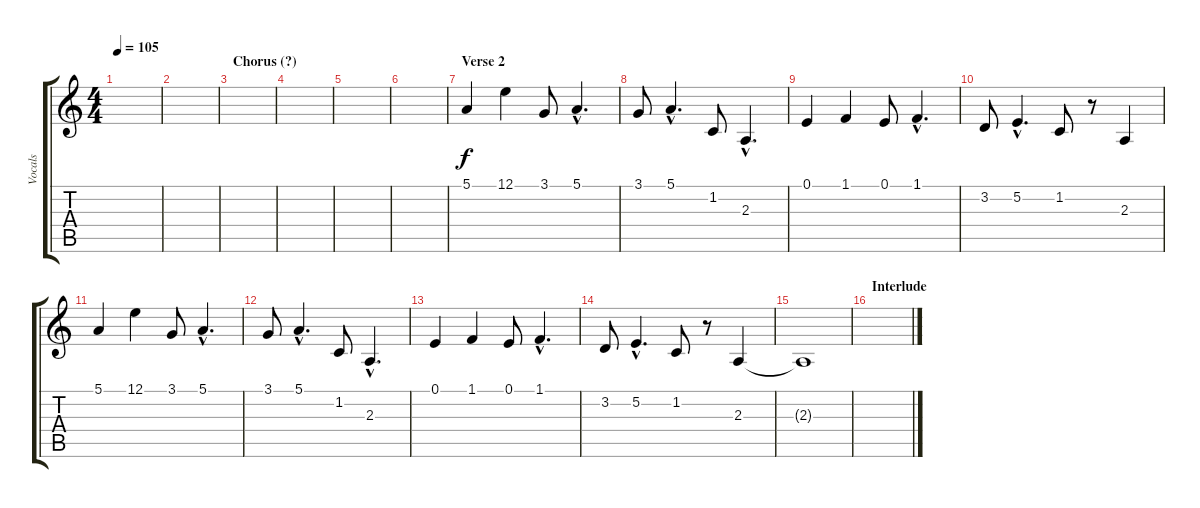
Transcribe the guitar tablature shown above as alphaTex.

\track ("Vocals" "Vocals") {instrument trumpet}
\staff {score tabs}
\tuning (E4 B3 G3 D3 A2 E2) {hide}
\ts (4 4)
\tempo 105
\clef g2
\ks c
|
|
\section ("" "Chorus (?)")
|
|
|
|
\section ("" "Verse 2")
5.1.4 12.1.4 3.1.8 5.1{hac}.4{d} |
3.1.8 5.1{hac}.4{d} 1.2.8 2.3{hac}.4{d} |
0.1.4 1.1.4 0.1.8 1.1{hac}.4{d} |
3.2.8 5.2{hac}.4{d} 1.2.8 r.8 2.3.4 |
5.1.4 12.1.4 3.1.8 5.1{hac}.4{d} |
3.1.8 5.1{hac}.4{d} 1.2.8 2.3{hac}.4{d} |
0.1.4 1.1.4 0.1.8 1.1{hac}.4{d} |
3.2.8 5.2{hac}.4{d} 1.2.8 r.8 2.3.4 |
2.3{t}.1 |
\section ("" "Interlude")
